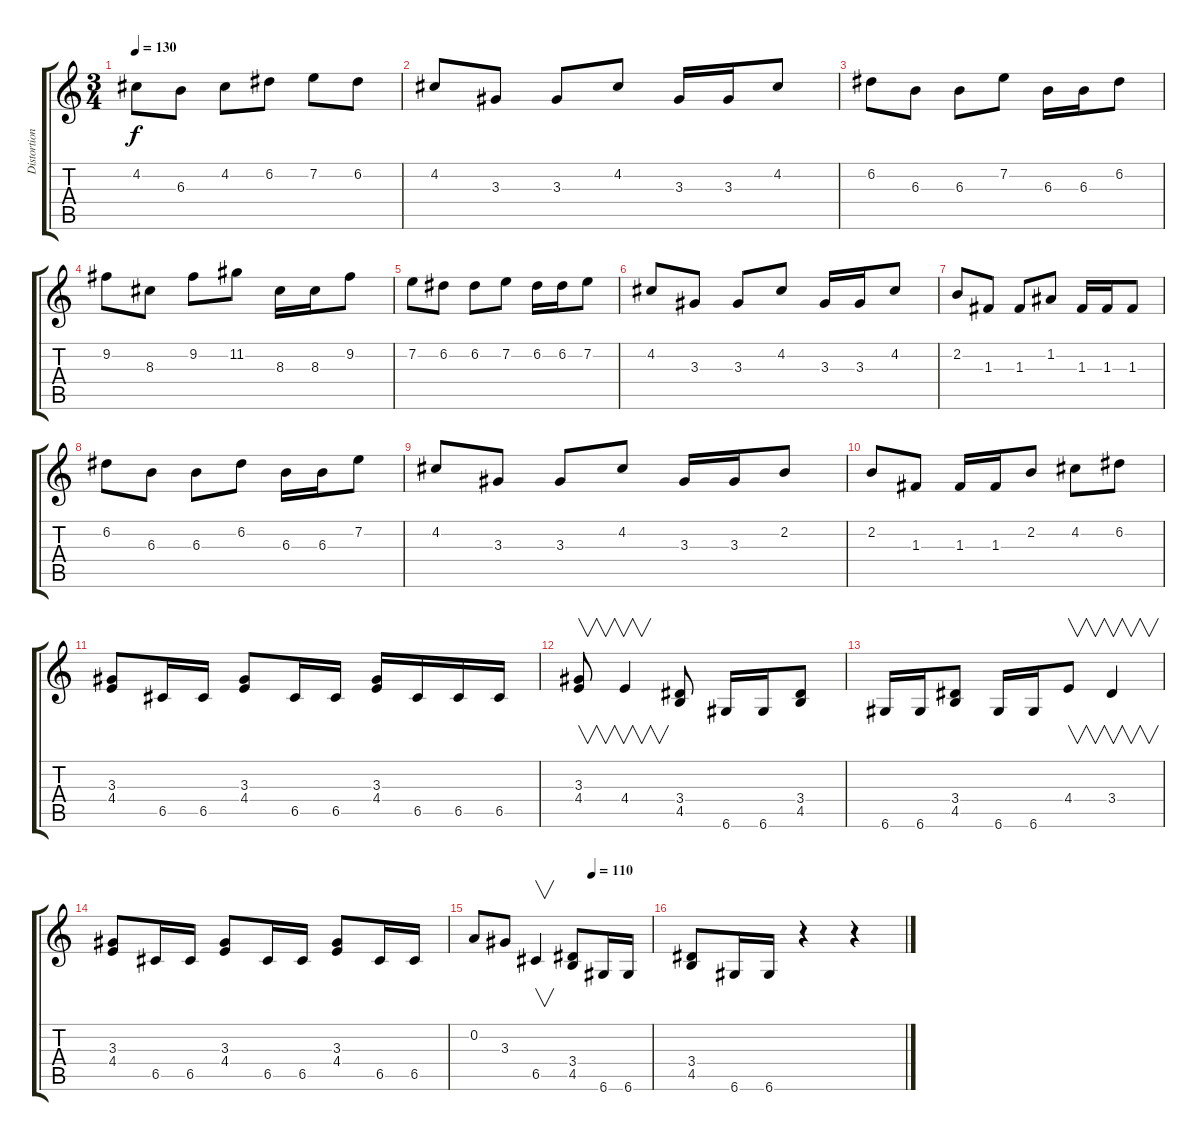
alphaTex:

\track ("Distortion 1" "Distortion") {instrument distortionguitar}
\staff {score tabs}
\tuning (D4 A3 F3 C3 G2 D2) {hide}
\ts (3 4)
\tempo 130
\clef g2
\ks c
4.2.8{dy f} 6.3.8 4.2.8 6.2.8 7.2.8 6.2.8 |
4.2.8 3.3.8 3.3.8 4.2.8 3.3.16 3.3.16 4.2.8 |
6.2.8 6.3.8 6.3.8 7.2.8 6.3.16 6.3.16 6.2.8 |
9.2.8 8.3.8 9.2.8 11.2.8 8.3.16 8.3.16 9.2.8 |
7.2.8 6.2.8 6.2.8 7.2.8 6.2.16 6.2.16 7.2.8 |
4.2.8 3.3.8 3.3.8 4.2.8 3.3.16 3.3.16 4.2.8 |
2.2.8 1.3.8 1.3.8 1.2.8 1.3.16 1.3.16 1.3.8 |
6.2.8 6.3.8 6.3.8 6.2.8 6.3.16 6.3.16 7.2.8 |
4.2.8 3.3.8 3.3.8 4.2.8 3.3.16 3.3.16 2.2.8 |
2.2.8 1.3.8 1.3.16 1.3.16 2.2.8 4.2.8 6.2.8 |
(3.3 4.4).8 6.5.16 6.5.16 (3.3 4.4).8 6.5.16 6.5.16 (3.3 4.4).16 6.5.16 6.5.16 6.5.16 |
(3.3 4.4).8{v} 4.4.4{v} (3.4 4.5).8 6.6.16 6.6.16 (3.4 4.5).8 |
6.6.16 6.6.16 (3.4 4.5).8 6.6.16 6.6.16 4.4.8{v} 3.4.4{v} |
(3.3 4.4).8 6.5.16 6.5.16 (3.3 4.4).8 6.5.16 6.5.16 (3.3 4.4).8 6.5.16 6.5.16 |
\tempo (110 0.6666666666666666)
0.2.8 3.3.8 6.5.4{v} (3.4 4.5).8 6.6.16 6.6.16 |
(3.4 4.5).8 6.6.16 6.6.16 r.4 r.4
